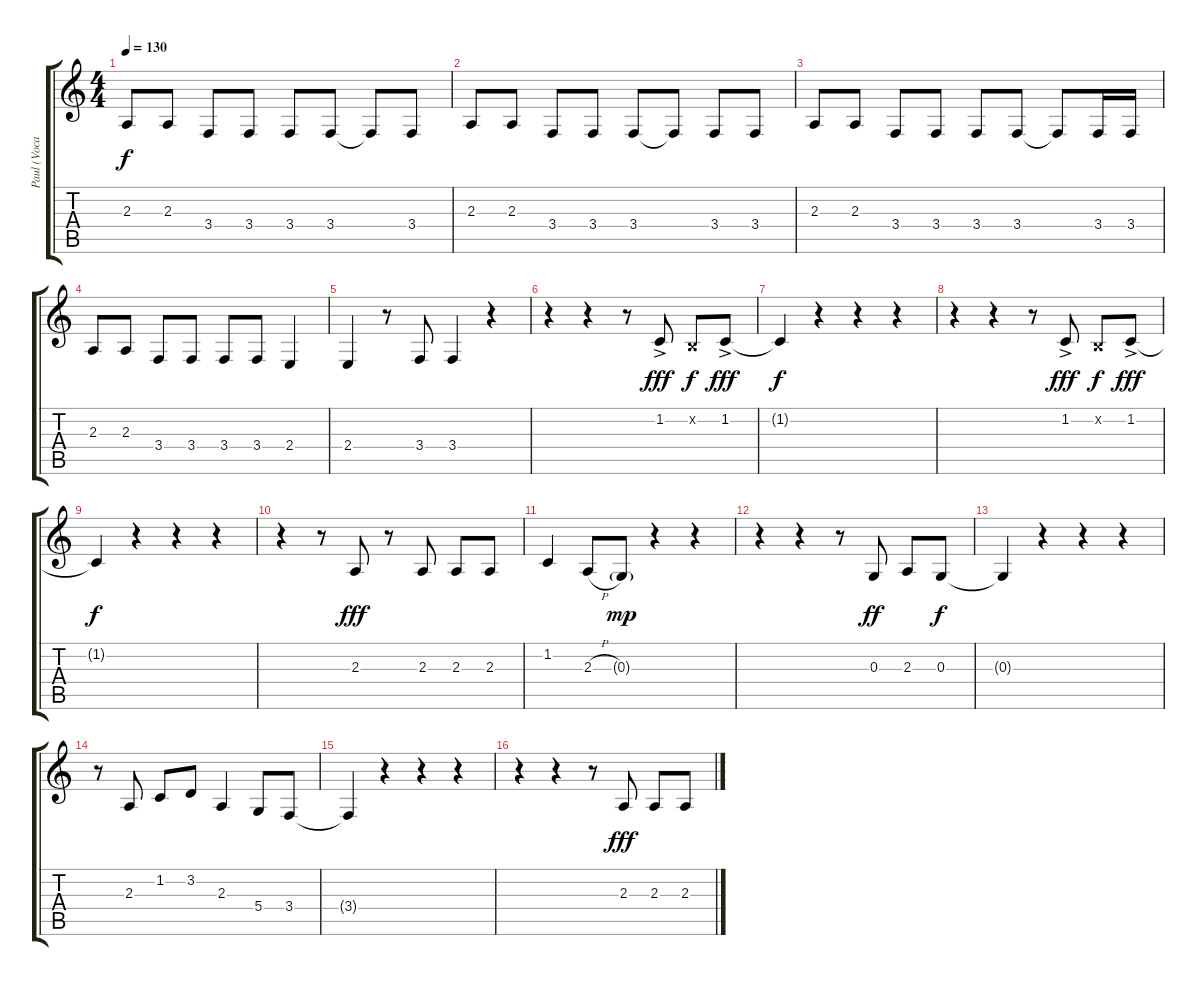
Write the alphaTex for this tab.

\track ("Paul (Vocals)" "Paul (Voca") {instrument tenorsax}
\staff {score tabs}
\tuning (E4 B3 G3 D3 A2 E2) {hide}
\ts (4 4)
\tempo 130
\clef g2
\ks c
2.3.8{dy f} 2.3.8 3.4.8 3.4.8 3.4.8 3.4.8 3.4{t}.8 3.4.8 |
2.3.8 2.3.8 3.4.8 3.4.8 3.4.8 3.4{t}.8 3.4.8 3.4.8 |
2.3.8 2.3.8 3.4.8 3.4.8 3.4.8 3.4.8 3.4{t}.8 3.4.16 3.4.16 |
2.3.8 2.3.8 3.4.8 3.4.8 3.4.8 3.4.8 2.4.4 |
2.4.4 r.8 3.4.8 3.4.4 r.4 |
r.4 r.4 r.8 1.2{ac}.8{dy fff} 0.2{x}.8{dy f} 1.2{ac}.8{dy fff} |
1.2{t}.4{dy f} r.4 r.4 r.4 |
r.4 r.4 r.8 1.2{ac}.8{dy fff} 0.2{x}.8{dy f} 1.2{ac}.8{dy fff} |
1.2{t}.4{dy f} r.4 r.4 r.4 |
r.4 r.8 2.3.8{dy fff} r.8 2.3.8 2.3.8 2.3.8 |
1.2.4 2.3{h}.8 0.3{g}.8{dy mp} r.4 r.4 |
r.4 r.4 r.8 0.3.8{dy ff} 2.3.8 0.3.8{dy f} |
0.3{t}.4 r.4 r.4 r.4 |
r.8 2.3.8 1.2.8 3.2.8 2.3.4 5.4.8 3.4.8 |
3.4{t}.4 r.4 r.4 r.4 |
r.4 r.4 r.8 2.3.8{dy fff} 2.3.8 2.3.8
